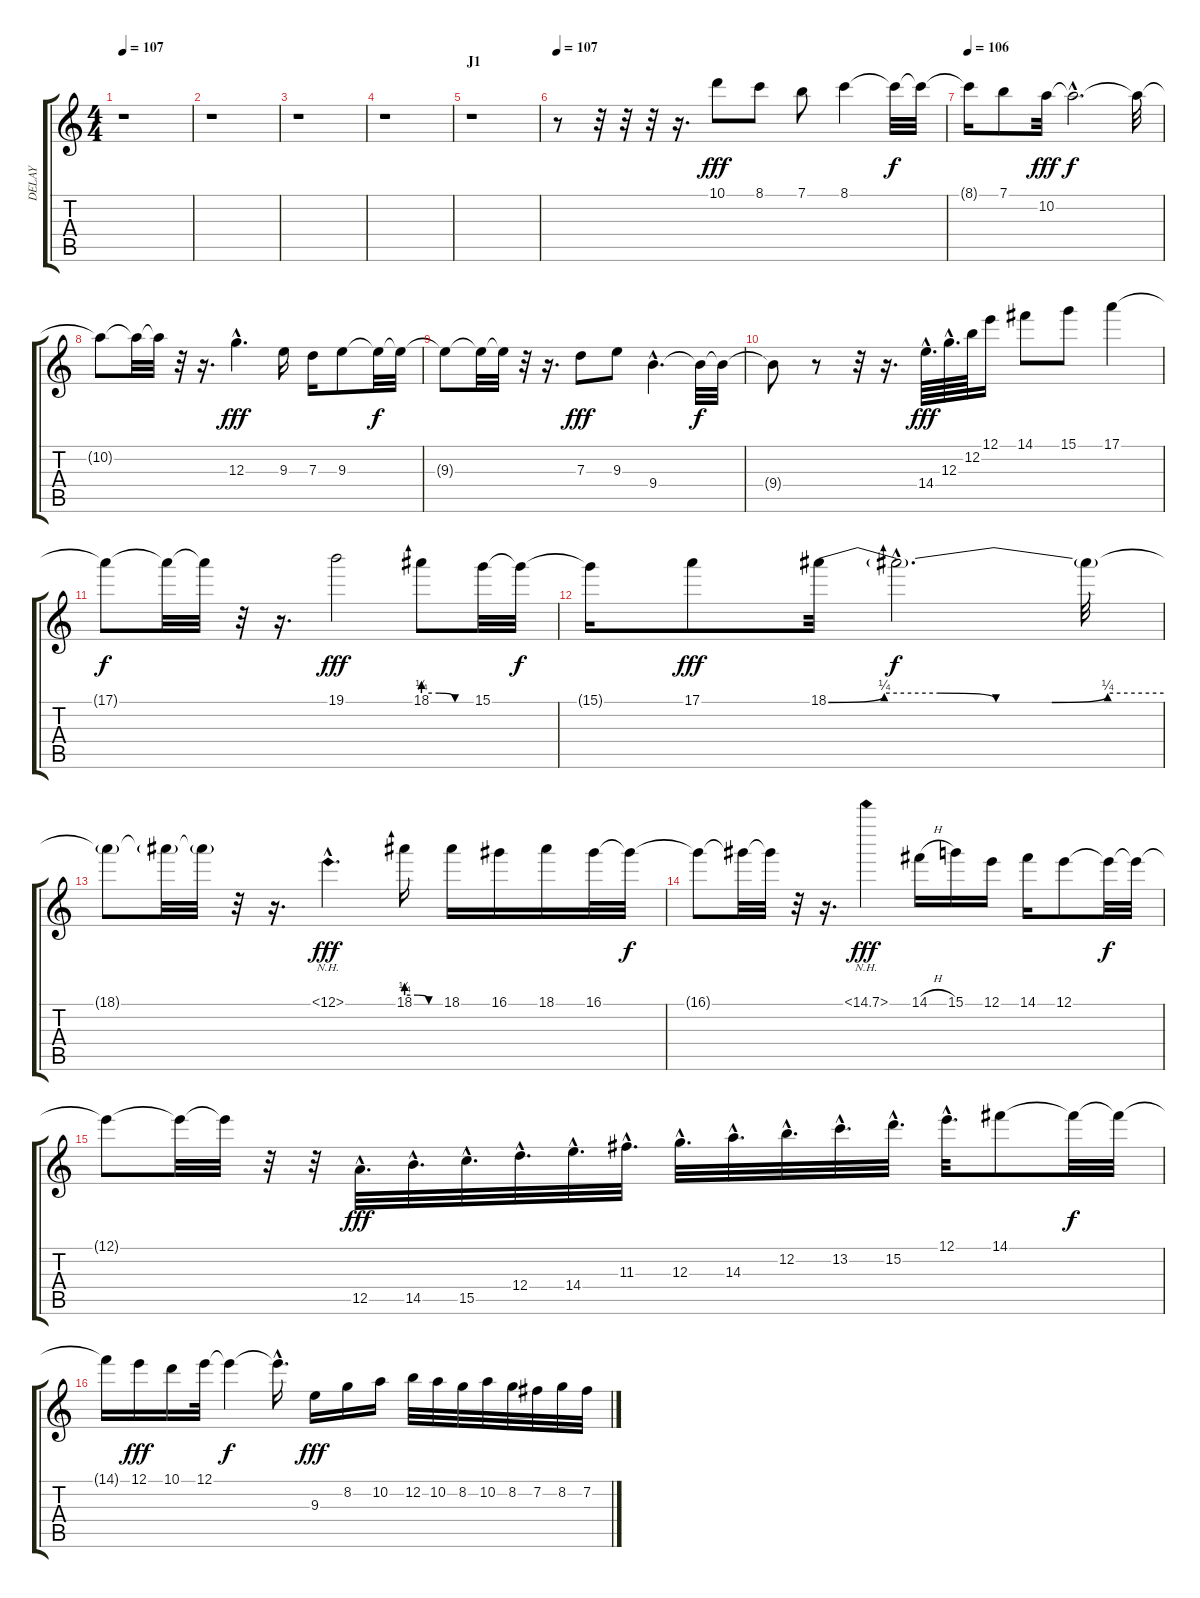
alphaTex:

\track ("DELAY" "DELAY") {instrument distortionguitar}
\staff {score tabs}
\tuning (E4 B3 G3 D3 A2 E2) {hide}
\ts (4 4)
\tempo 107
\clef g2
\ks c
r.1{dy fff} |
r.1 |
r.1 |
r.1 |
\section ("" "J1")
r.1 |
\tempo 107
r.8 r.32 r.32 r.32 r.16{d} 10.1.8 8.1.8 7.1.8 8.1.4 8.1{t}.32{dy f} 8.1{t}.32 |
\tempo 106
8.1{t}.16 7.1.8 10.2.32{dy fff} 10.2{hac t}.2{d dy f} 10.2{t}.32 |
10.2{t}.8 10.2{t}.32 10.2{t}.32 r.32 r.16{d} 12.3{hac}.4{d dy fff} 9.3.16 7.3.16 9.3.8 9.3{t}.32{dy f} 9.3{t}.32 |
9.3{t}.8 9.3{t}.32 9.3{t}.32 r.32 r.16{d} 7.3.8{dy fff} 9.3.8 9.4{hac}.4{d} 9.4{t}.32{dy f} 9.4{t}.32 |
9.4{t}.8 r.8 r.32 r.16{d} 14.4{hac}.64{d dy fff} 12.3{hac}.64{d} 12.2.64 12.1.16 14.1.8 15.1.8 17.1.4 |
17.1{t}.8{dy f} 17.1{t}.32 17.1{t}.32 r.32 r.16{d} 19.1.2{dy fff} 18.1{be (custom 0 1 20 1 40 0 60 0)}.8 15.1.32 15.1{t}.32{dy f} |
15.1{t}.16 17.1.8{dy fff} 18.1{be (custom 0 0 10 1 20 1 30 0 40 0 50 1 60 1)}.32 18.1{hac t}.2{d dy f} 18.1{t}.32 |
18.1{t}.8 18.1{t}.32 18.1{t}.32 r.32 r.16{d} 20.1{nh hac}.4{d dy fff} 18.1{be (custom 0 1 20 1 40 0 60 0)}.16 18.1.16 16.1.16 18.1.16 16.1.32 16.1{t}.32{dy f} |
16.1{t}.8 16.1{t}.32 16.1{t}.32 r.32 r.16{d} 15.1{nh}.4{dy fff} 14.1{h}.16 15.1.16 12.1.16 14.1.16 12.1.8 12.1{t}.32{dy f} 12.1{t}.32 |
12.1{t}.8 12.1{t}.32 12.1{t}.32 r.32 r.32 12.5{hac}.32{d dy fff} 14.5{hac}.32{d} 15.5{hac}.32{d} 12.4{hac}.32{d} 14.4{hac}.32{d} 11.3{hac}.32{d} 12.3{hac}.32{d} 14.3{hac}.32{d} 12.2{hac}.32{d} 13.2{hac}.32{d} 15.2{hac}.32{d} 12.1{hac}.32{d} 14.1.8 14.1{t}.32{dy f} 14.1{t}.32 |
14.1{t}.16 12.1.16{dy fff} 10.1.16 12.1.32 12.1{t}.4{dy f} 12.1{hac t}.16{d} 9.3.16{dy fff} 8.2.16 10.2.16 12.2.32 10.2.32 8.2.32 10.2.32 8.2.32 7.2.32 8.2.32 7.2.32
